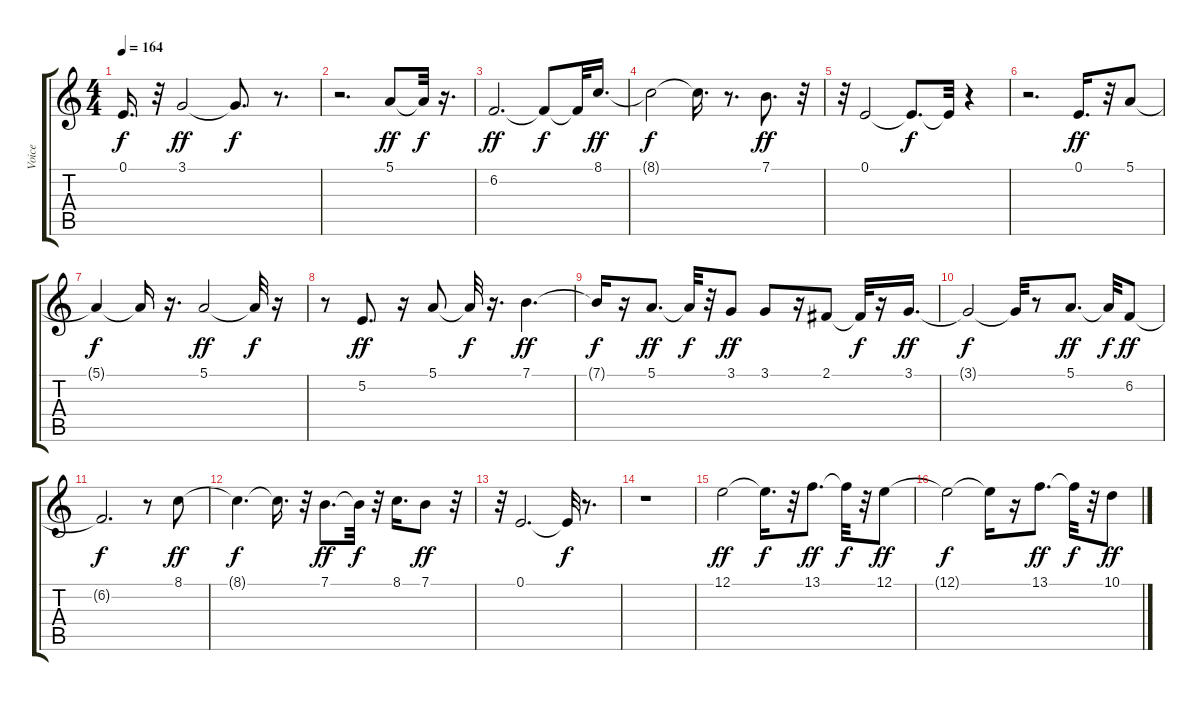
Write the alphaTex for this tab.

\track ("Voice" "Voice") {instrument oboe}
\staff {score tabs}
\tuning (E4 B3 G3 D3 A2 E2) {hide}
\ts (4 4)
\tempo 164
\clef g2
\ks c
0.1{t}.16{d dy f} r.32 3.1.2{dy ff} 3.1{t}.8{d dy f} r.8{d} |
r.2{d} 5.1.8{dy ff} 5.1{t}.32{dy f} r.16{d} |
6.2.2{d dy ff} 6.2{t}.8{dy f} 6.2{t}.32 8.1.16{d dy ff} |
8.1{t}.2{dy f} 8.1{t}.16{d} r.8{d} 7.1.8{d dy ff} r.32 |
r.32 0.1.2 0.1{t}.8{d dy f} 0.1{t}.32 r.4 |
r.2{d} 0.1.16{d dy ff} r.32 5.1.8 |
5.1{t}.4{dy f} 5.1{t}.16 r.16{d} 5.1.2{dy ff} 5.1{t}.32{dy f} r.16 |
r.8 5.2.8{d dy ff} r.16 5.1.8 5.1{t}.32{dy f} r.16{d} 7.1.4{d dy ff} |
7.1{t}.16{dy f} r.16 5.1.8{d dy ff} 5.1{t}.32{dy f} r.32 3.1.8{dy ff} 3.1.8 r.16 2.1.8 2.1{t}.32{dy f} r.16 3.1.16{d dy ff} |
3.1{t}.2{dy f} 3.1{t}.32 r.8 5.1.8{d dy ff} 5.1{t}.32{dy f} 6.2.8{dy ff} |
6.2{t}.2{d dy f} r.8 8.1.8{dy ff} |
8.1{t}.4{d dy f} 8.1{t}.16{d} r.32 7.1.8{d dy ff} 7.1{t}.32{dy f} r.32 8.1.16{d} 7.1.8{dy ff} r.32 |
r.32 0.1.2{d} 0.1{t}.32{dy f} r.8{d} |
r.1 |
12.1.2{dy ff} 12.1{t}.16{d dy f} r.32 13.1.8{d dy ff} 13.1{t}.32{dy f} r.32 12.1.8{dy ff} |
12.1{t}.2{dy f} 12.1{t}.16 r.16 13.1.8{d dy ff} 13.1{t}.32{dy f} r.32 10.1.8{dy ff}
